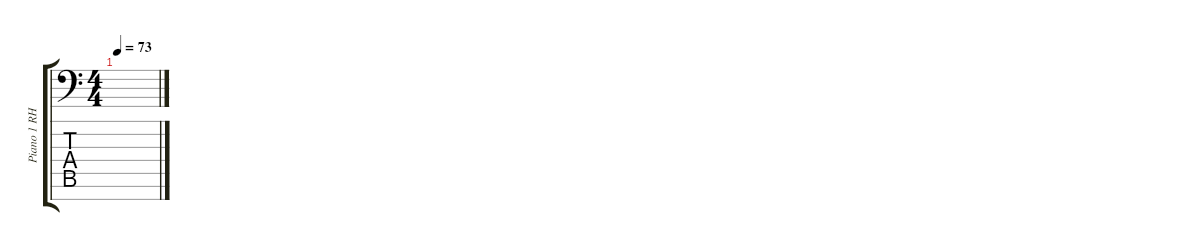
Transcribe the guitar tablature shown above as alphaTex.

\track ("Piano 1 RH" "Piano 1 RH") {instrument overdrivenguitar}
\staff {score tabs}
\tuning (E4 B3 G3 D3 A2 E2 C-1) {hide}
\ts (4 4)
\tempo 73
\clef f4
\ks c
